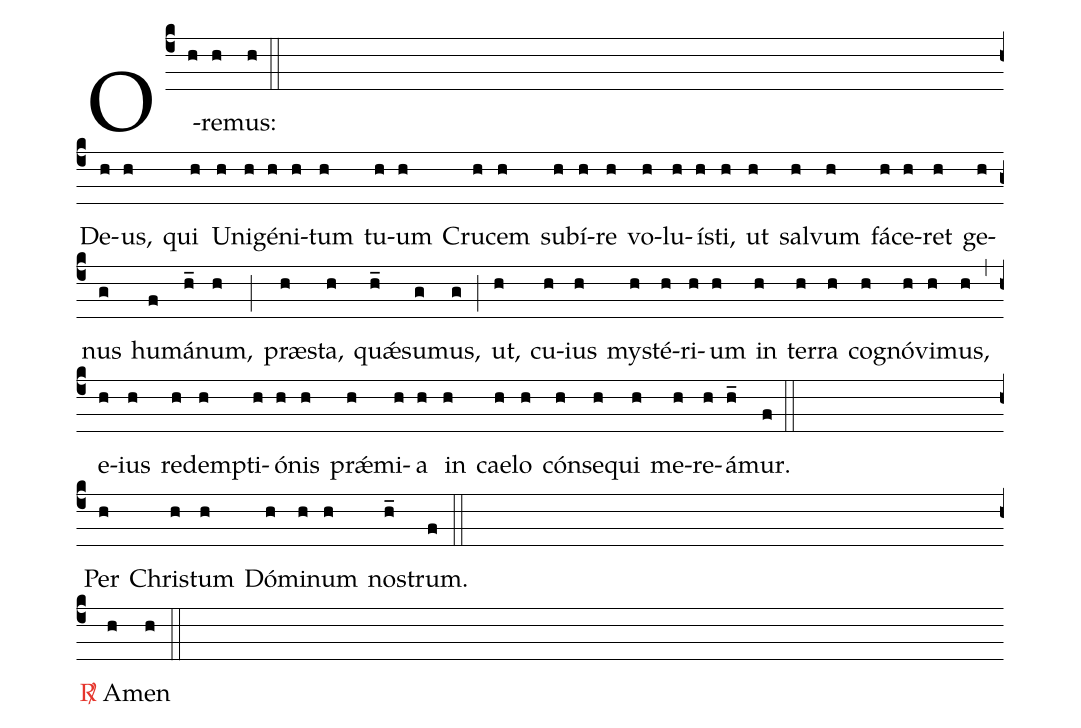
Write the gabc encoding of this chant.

%%
(c4)O(h)re(h)mus:(h) (::) (Z)
De(h)us,(h) qui(h) U(h)ni(h)gé(h)ni(h)tum(h) tu(h)um(h) Cru(h)cem(h) sub(h)í(h)re(h) vo(h)lu(h)í(h)sti,(h) ut(h) sal(h)vum(h)
fá(h)ce(h)ret(h) ge(h)nus(g) hu(f)má(h_)num,(h) (;) pr<v>{\ae}</v>(h)sta,(h) qu<v>{\'\ae}</v>(h_)su(g)mus,(g) (;) ut,(h) cu(h)ius(h) my(h)sté(h)ri(h)um(h)
in(h) ter(h)ra(h) co(h)gnó(h)vi(h)mus,(h) (,) e(h)ius(h) red(h)em(h)pti(h)ó(h)nis(h) pr<v>{\'\ae}</v>(h)mi(h)a(h) in(h) cae(h)lo(h)
cón(h)se(h)qui(h) me(h)re(h)á(h_)mur.(f) (::) (Z)

Per(h) Chris(h)tum(h) Dó(h)mi(h)num(h) nos(h_)trum.(f) (::) (Z)
<c><sp>R/</sp></c> A(h)men(h) (::) (Z)
